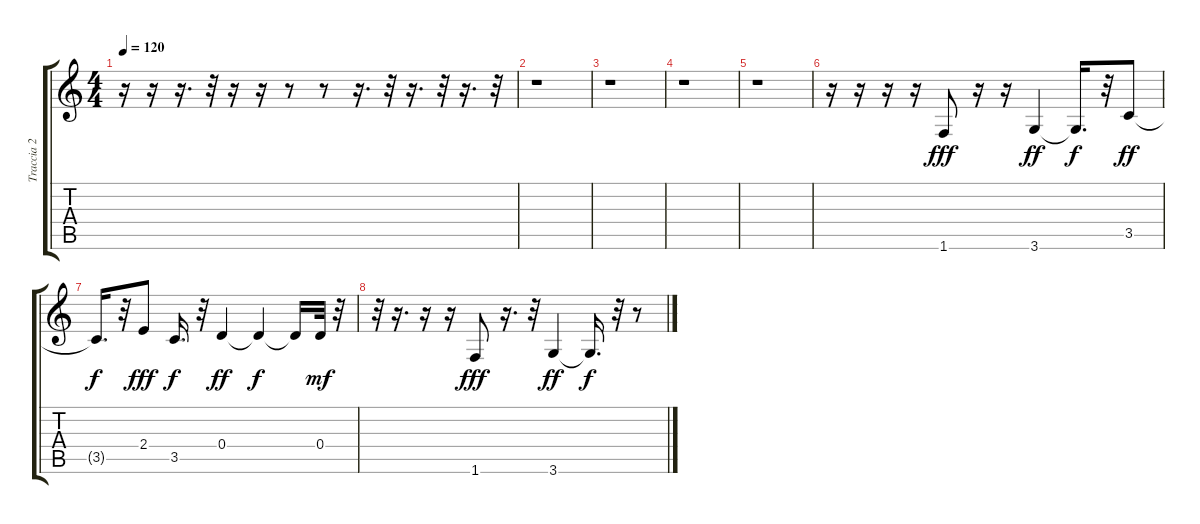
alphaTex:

\track ("Traccia 2" "Traccia 2") {instrument electricbassfinger}
\staff {score tabs}
\tuning (E4 B3 G3 D3 A2 E2) {hide}
\ts (4 4)
\tempo 120
\clef g2
\ks c
r.16{dy f} r.16 r.16{d} r.32 r.16 r.16 r.8 r.8 r.16{d} r.32 r.16{d} r.32 r.16{d} r.32 |
r.1 |
r.1 |
r.1 |
r.1 |
r.16 r.16 r.16 r.16 1.6.8{dy fff} r.16 r.16 3.6.4{dy ff} 3.6{t}.16{d dy f} r.32 3.5.8{dy ff} |
3.5{t}.16{d dy f} r.32 2.4.8{dy fff} 3.5.16{d dy f} r.32 0.4.4{dy ff} 0.4{t}.4{dy f} 0.4{t}.16 0.4.32{dy mf} r.32 |
r.32 r.16{d} r.16 r.16 1.6.8{dy fff} r.16{d} r.32 3.6.4{dy ff} 3.6{t}.16{d dy f} r.32 r.8
